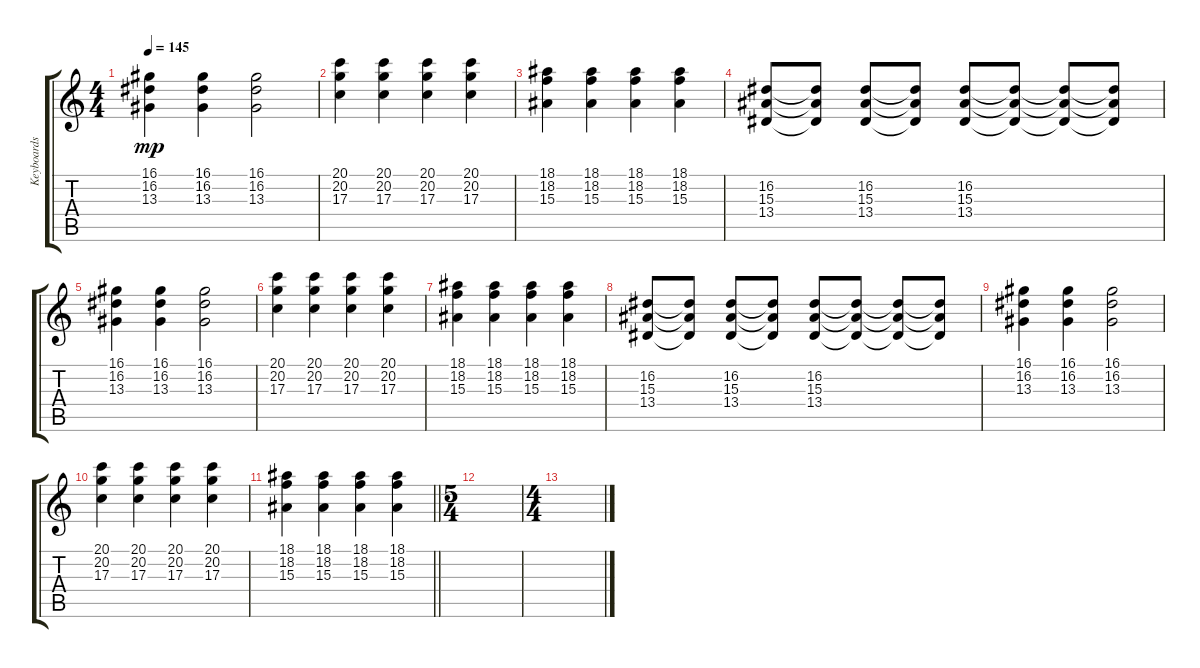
\track ("Keyboards" "Keyboards") {instrument stringensemble1}
\staff {score tabs}
\tuning (E4 B3 G3 D3 A2 E2) {hide}
\ts (4 4)
\tempo 145
\clef g2
\ks c
(16.1 16.2 13.3).4{dy mp} (16.1 16.2 13.3).4 (16.1 16.2 13.3).2 |
(20.1 20.2 17.3).4 (20.1 20.2 17.3).4 (20.1 20.2 17.3).4 (20.1 20.2 17.3).4 |
(18.1 18.2 15.3).4 (18.1 18.2 15.3).4 (18.1 18.2 15.3).4 (18.1 18.2 15.3).4 |
(16.2 15.3 13.4).8 (16.2{t} 15.3{t} 13.4{t}).8 (16.2 15.3 13.4).8 (16.2{t} 15.3{t} 13.4{t}).8 (16.2 15.3 13.4).8 (16.2{t} 15.3{t} 13.4{t}).8 (16.2{t} 15.3{t} 13.4{t}).8 (16.2{t} 15.3{t} 13.4{t}).8 |
(16.1 16.2 13.3).4 (16.1 16.2 13.3).4 (16.1 16.2 13.3).2 |
(20.1 20.2 17.3).4 (20.1 20.2 17.3).4 (20.1 20.2 17.3).4 (20.1 20.2 17.3).4 |
(18.1 18.2 15.3).4 (18.1 18.2 15.3).4 (18.1 18.2 15.3).4 (18.1 18.2 15.3).4 |
(16.2 15.3 13.4).8 (16.2{t} 15.3{t} 13.4{t}).8 (16.2 15.3 13.4).8 (16.2{t} 15.3{t} 13.4{t}).8 (16.2 15.3 13.4).8 (16.2{t} 15.3{t} 13.4{t}).8 (16.2{t} 15.3{t} 13.4{t}).8 (16.2{t} 15.3{t} 13.4{t}).8 |
(16.1 16.2 13.3).4 (16.1 16.2 13.3).4 (16.1 16.2 13.3).2 |
(20.1 20.2 17.3).4 (20.1 20.2 17.3).4 (20.1 20.2 17.3).4 (20.1 20.2 17.3).4 |
\barLineRight lightlight
(18.1 18.2 15.3).4 (18.1 18.2 15.3).4 (18.1 18.2 15.3).4 (18.1 18.2 15.3).4 |
\ts (5 4)
|
\ts (4 4)
